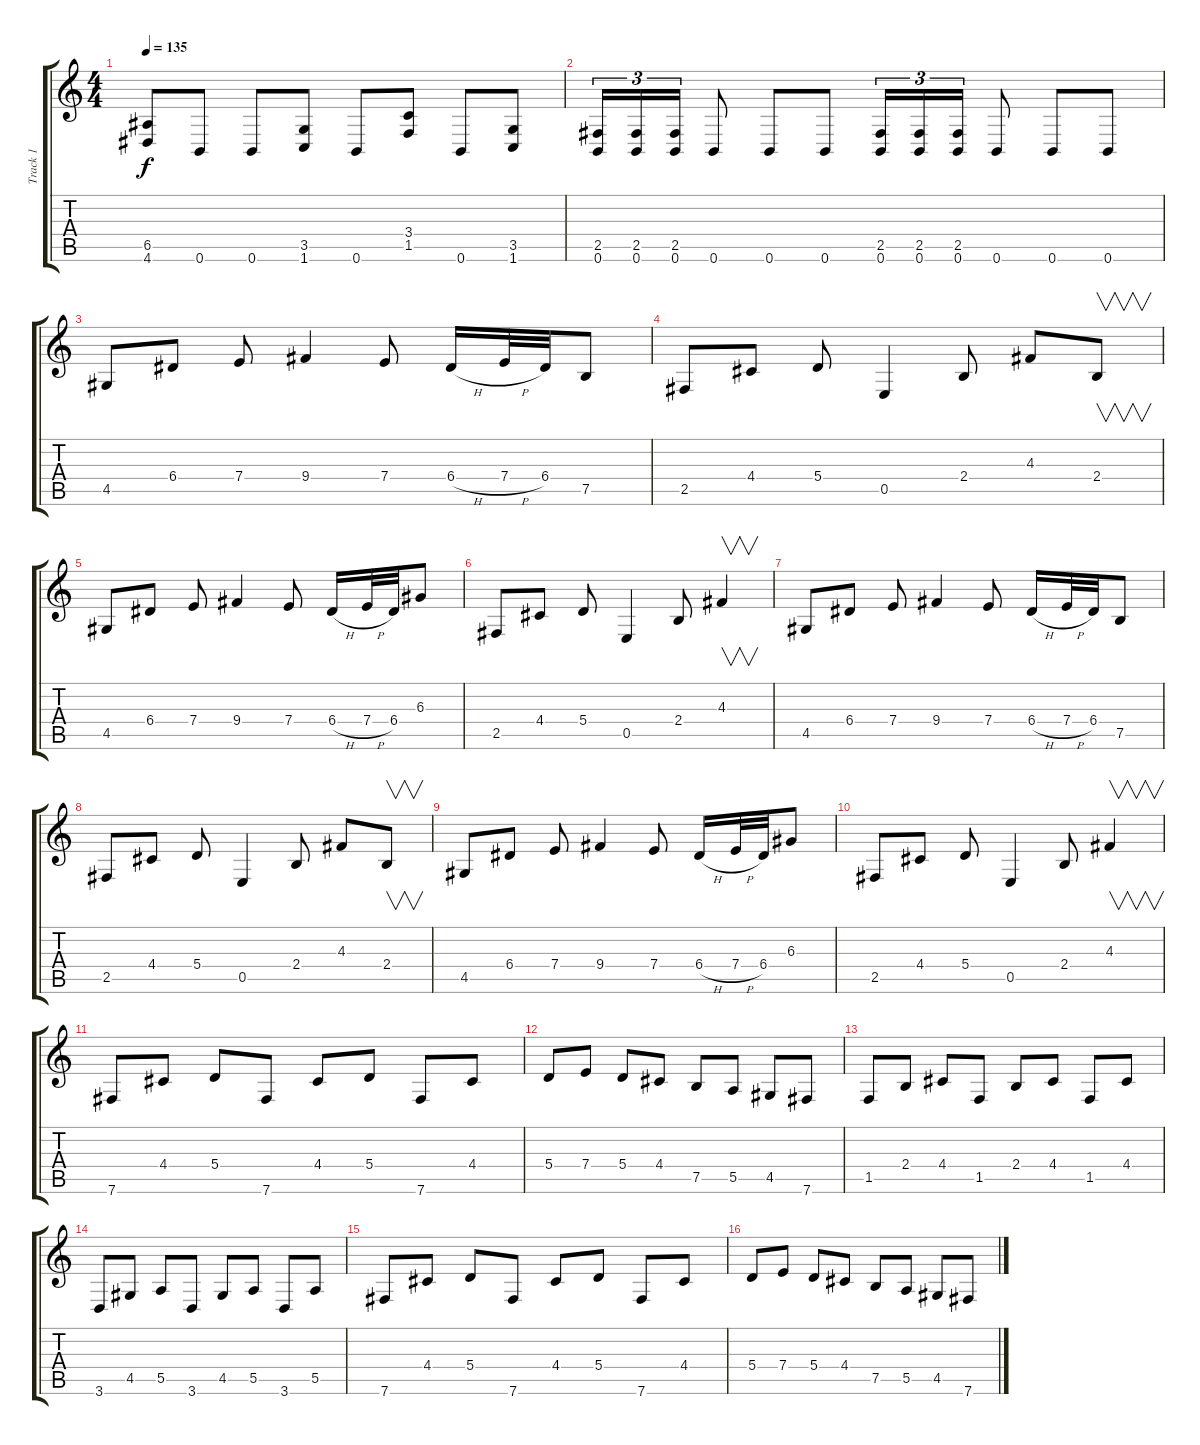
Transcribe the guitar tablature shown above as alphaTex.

\track ("Track 1" "Track 1") {instrument distortionguitar}
\staff {score tabs}
\tuning (B3 Gb3 D3 A2 E2 B1) {hide}
\ts (4 4)
\tempo 135
\clef g2
\ks c
(6.5 4.6).8{dy f} 0.6.8 0.6.8 (3.5 1.6).8 0.6.8 (3.4 1.5).8 0.6.8 (3.5 1.6).8 |
(2.5 0.6).16{tu (3 2)} (2.5 0.6).16{tu (3 2)} (2.5 0.6).16{tu (3 2)} 0.6.8 0.6.8 0.6.8 (2.5 0.6).16{tu (3 2)} (2.5 0.6).16{tu (3 2)} (2.5 0.6).16{tu (3 2)} 0.6.8 0.6.8 0.6.8 |
4.5.8 6.4.8 7.4.8 9.4.4 7.4.8 6.4{h}.16 7.4{h}.32 6.4.32 7.5.8 |
2.5.8 4.4.8 5.4.8 0.5.4 2.4.8 4.3.8 2.4.8{v} |
4.5.8 6.4.8 7.4.8 9.4.4 7.4.8 6.4{h}.16 7.4{h}.32 6.4.32 6.3.8 |
2.5.8 4.4.8 5.4.8 0.5.4 2.4.8 4.3.4{v} |
4.5.8 6.4.8 7.4.8 9.4.4 7.4.8 6.4{h}.16 7.4{h}.32 6.4.32 7.5.8 |
2.5.8 4.4.8 5.4.8 0.5.4 2.4.8 4.3.8 2.4.8{v} |
4.5.8 6.4.8 7.4.8 9.4.4 7.4.8 6.4{h}.16 7.4{h}.32 6.4.32 6.3.8 |
2.5.8 4.4.8 5.4.8 0.5.4 2.4.8 4.3.4{v} |
7.6.8 4.4.8 5.4.8 7.6.8 4.4.8 5.4.8 7.6.8 4.4.8 |
5.4.8 7.4.8 5.4.8 4.4.8 7.5.8 5.5.8 4.5.8 7.6.8 |
1.5.8 2.4.8 4.4.8 1.5.8 2.4.8 4.4.8 1.5.8 4.4.8 |
3.6.8 4.5.8 5.5.8 3.6.8 4.5.8 5.5.8 3.6.8 5.5.8 |
7.6.8 4.4.8 5.4.8 7.6.8 4.4.8 5.4.8 7.6.8 4.4.8 |
5.4.8 7.4.8 5.4.8 4.4.8 7.5.8 5.5.8 4.5.8 7.6.8
